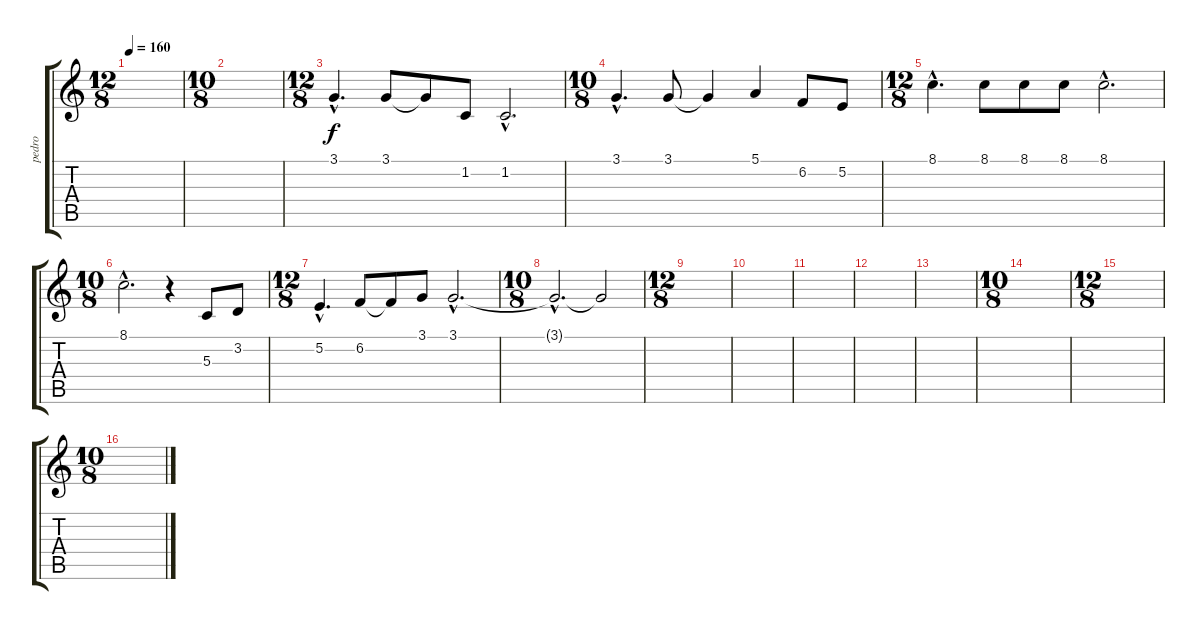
\track ("pedro" "pedro") {instrument voiceoohs}
\staff {score tabs}
\tuning (E4 B3 G3 D3 A2 E2) {hide}
\ts (12 8)
\tempo 160
\clef g2
\ks c
|
\ts (10 8)
|
\ts (12 8)
3.1{hac}.4{d} 3.1.8 3.1{t}.8 1.2.8 1.2{hac}.2{d} |
\ts (10 8)
3.1{hac}.4{d} 3.1.8 3.1{t}.4 5.1.4 6.2.8 5.2.8 |
\ts (12 8)
8.1{hac}.4{d} 8.1.8 8.1.8 8.1.8 8.1{hac}.2{d} |
\ts (10 8)
8.1{hac}.2{d} r.4 5.3.8 3.2.8 |
\ts (12 8)
5.2{hac}.4{d} 6.2.8 6.2{t}.8 3.1.8 3.1{hac}.2{d} |
\ts (10 8)
3.1{hac t}.2{d} 3.1{t}.2 |
\ts (12 8)
|
|
|
|
|
\ts (10 8)
|
\ts (12 8)
|
\ts (10 8)
